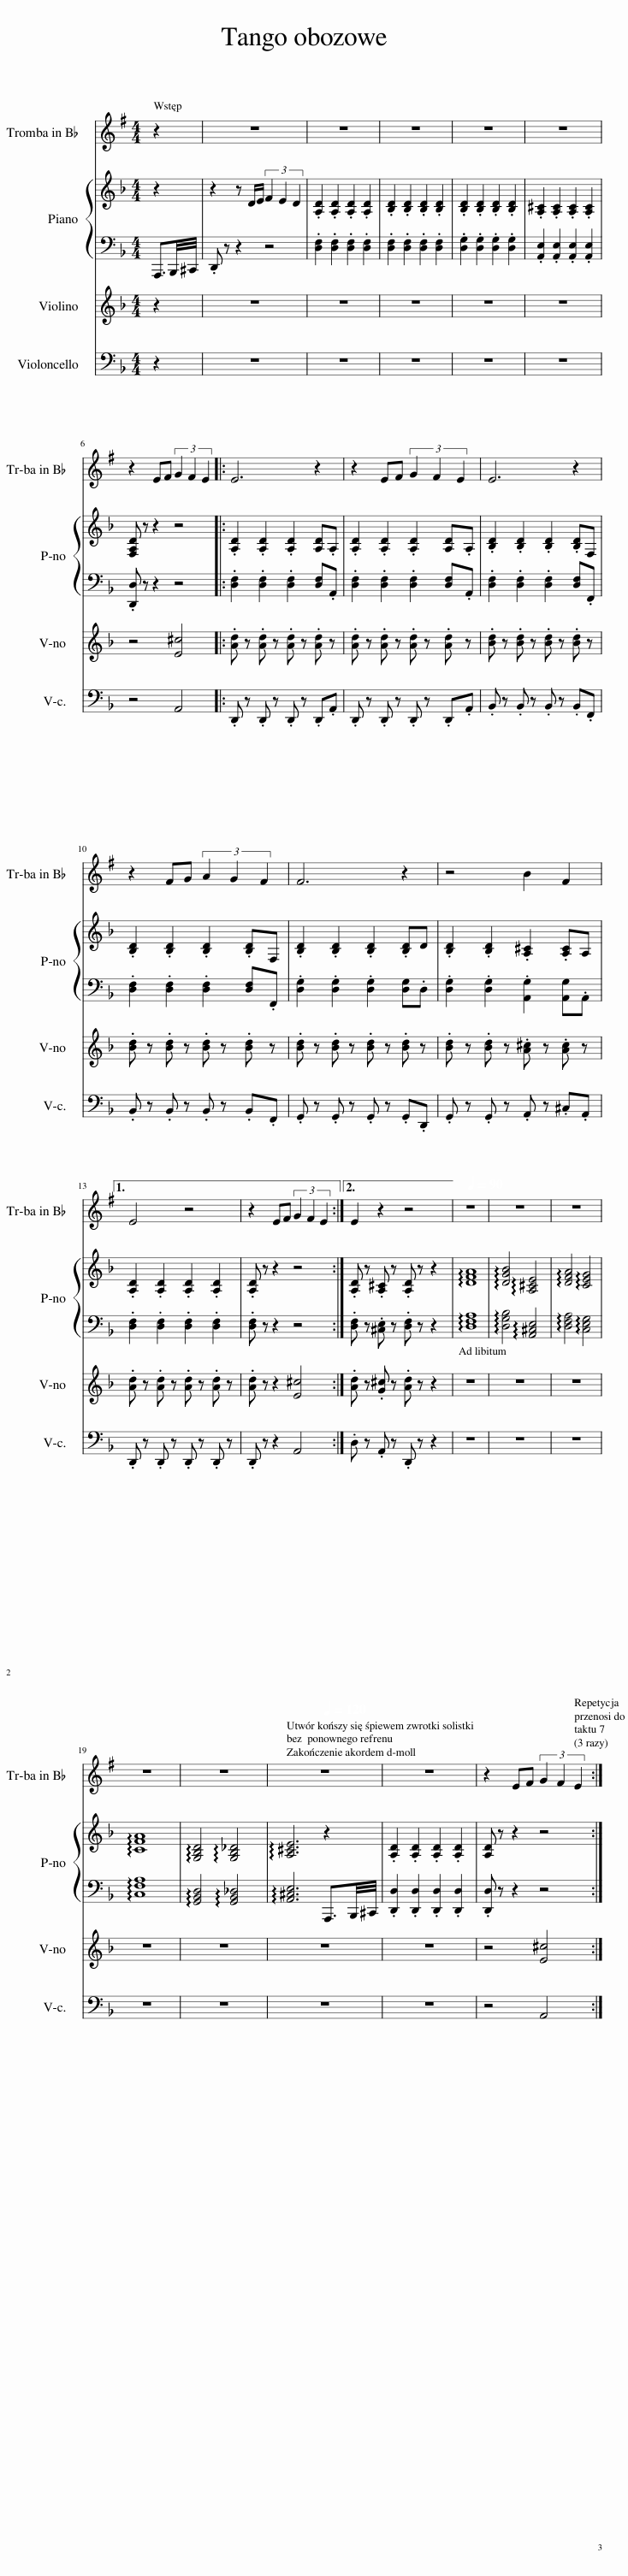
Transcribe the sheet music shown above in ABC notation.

X:1
%%score 1 { 2 | 3 } 4 5
L:1/8
M:4/4
I:linebreak $
K:F
V:1 treble transpose=-2
V:2 treble
V:3 bass
V:4 treble
V:5 bass
V:1
[K:G] z2 | z8 | z8 | z8 | z8 | %5
 z8 |$ z2 EF (3G2 F2 E2 |: E6 z2 | z2 EF (3G2 F2 E2 | E6 z2 |$ %10
 z2 FG (3A2 G2 F2 | F6 z2 | z4 B2 F2 |1$ E4 z4 | z2 EF (3G2 F2 E2 :|2 %15
 E2 z2 z4 ||[Q:1/4=90] z8 | z8 | z8 |$ z8 | %20
 z8 | z8[Q:1/4=80][Q:1/4=120] | z8 | z2 EF (3G2 F2 E2 :| %24
V:2
 z2 | z2 z D/E/ (3F2 E2 D2 | .[A,D]2 .[A,D]2 .[A,D]2 .[A,D]2 | .[B,D]2 .[B,D]2 .[B,D]2 .[B,D]2 | .[B,D]2 .[B,D]2 .[B,D]2 .[B,D]2 | %5
 .[A,^C]2 .[A,C]2 .[A,C]2 .[A,C]2 |$ [F,A,D] z z2 z4 |: .[A,D]2 .[A,D]2 .[A,D]2 [A,D].A, | .[A,D]2 .[A,D]2 .[A,D]2 [A,D].A, | .[B,D]2 .[B,D]2 .[B,D]2 .[B,D]F, |$ %10
 .[B,D]2 .[B,D]2 .[B,D]2 .[B,D]F, | .[B,D]2 .[B,D]2 .[B,D]2 .[B,D]D | .[B,D]2 .[B,D]2 .[A,^C]2 .[A,C]A, |1$ .[A,D]2 .[A,D]2 .[A,D]2 .[A,D]2 | .[A,D] z z2 z4 :|2 %15
 .[A,D] z .[A,^C] z .[A,D] z z2 || !arpeggio![DFA]8 | !arpeggio![DGB]4 !arpeggio![A,^CE]4 | !arpeggio![DFA]4 !arpeggio![CEG]4 |$ !arpeggio![CFA]8 | %20
 !arpeggio![G,B,D]4 !arpeggio![G,B,_D]4 | !arpeggio![A,^CE]6 z2 | .[A,D]2 .[A,D]2 .[A,D]2 .[A,D]2 | [A,D] z z2 z4 :| %24
V:3
 A,,,3/2B,,,/4^C,,/4 | .D,, z z2 z4 | .[D,F,]2 .[D,F,]2 .[D,F,]2 .[D,F,]2 | .[D,F,]2 .[D,F,]2 .[D,F,]2 .[D,F,]2 | .[D,G,]2 .[D,G,]2 .[D,G,]2 .[D,G,]2 | %5
 .[A,,E,]2 .[A,,E,]2 .[A,,E,]2 .[A,,E,]2 |$ .[D,,D,] z z2 z4 |: .[D,F,]2 .[D,F,]2 .[D,F,]2 [D,F,].A,, | .[D,F,]2 .[D,F,]2 .[D,F,]2 [D,F,].A,, | .[D,F,]2 .[D,F,]2 .[D,F,]2 [D,F,].F,, |$ %10
 .[D,F,]2 .[D,F,]2 .[D,F,]2 [D,F,].F,, | .[D,G,]2 .[D,G,]2 .[D,G,]2 [D,G,].D, | .[D,G,]2 .[D,G,]2 .[A,,G,]2 [A,,G,].A,, |1$ .[D,F,]2 .[D,F,]2 .[D,F,]2 .[D,F,]2 | .[D,F,] z z2 z4 :|2 %15
 .[D,F,] z .[^C,E,] z .[D,F,] z z2 || !arpeggio![D,F,A,]8 | !arpeggio![D,G,B,]4 !arpeggio![A,,^C,E,]4 | !arpeggio![D,F,A,]4 !arpeggio![C,E,G,]4 |$ !arpeggio![C,F,A,]8 | %20
 !arpeggio![G,,B,,D,]4 !arpeggio![G,,B,,_D,]4 | !arpeggio![A,,^C,E,]6 A,,,3/2B,,,/4^C,,/4 | .[D,,D,]2 .[D,,D,]2 .[D,,D,]2 .[D,,D,]2 | .[D,,D,] z z2 z4 :| %24
V:4
 z2 | z8 | z8 | z8 | z8 | %5
 z8 |$ z4 [E^c]4 |: .[Ad] z .[Ad] z .[Ad] z .[Ad] z | .[Ad] z .[Ad] z .[Ad] z .[Ad] z | .[Bd] z .[Bd] z .[Bd] z .[Bd] z |$ %10
 .[Bd] z .[Bd] z .[Bd] z .[Bd] z | .[Bd] z .[Bd] z .[Bd] z .[Bd] z | .[Bd] z .[Bd] z .[A^c] z .[Ac] z |1$ .[Ad] z .[Ad] z .[Ad] z .[Ad] z | .[Ad] z z2 [E^c]4 :|2 %15
 .[Ad] z .[G^c] z .[Ad] z z2 || z8 | z8 | z8 |$ z8 | %20
 z8 | z8 | z8 | z4 [E^c]4 :| %24
V:5
 z2 | z8 | z8 | z8 | z8 | %5
 z8 |$ z4 A,,4 |: .D,, z .D,, z .D,, z .D,,.A,, | .D,, z .D,, z .D,, z .D,,.A,, | .B,, z .B,, z .B,, z .B,,.F,, |$ %10
 .B,, z .B,, z .B,, z .B,,.F,, | .G,, z .G,, z .G,, z .G,,.D,, | .G,, z .G,, z .A,, z .^C,.A,, |1$ .D,, z .D,, z .D,, z .D,, z | .D,, z z2 A,,4 :|2 %15
 .D, z .A,, z .D,, z z2 || z8 | z8 | z8 |$ z8 | %20
 z8 | z8 | z8 | z4 A,,4 :| %24
